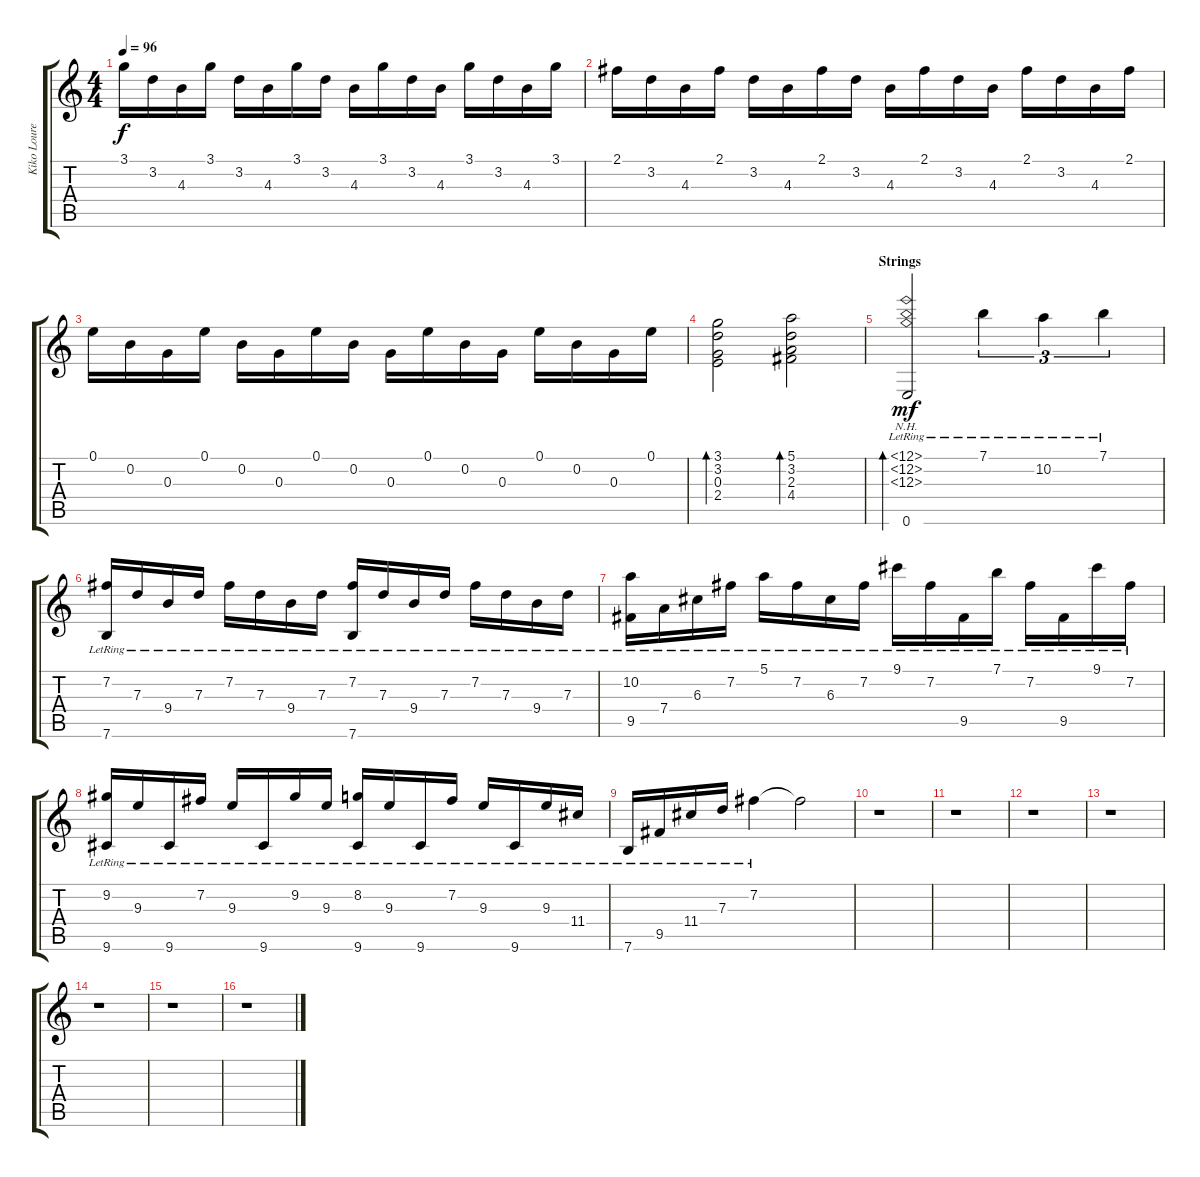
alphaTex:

\track ("Kiko Loureiro (acoustic)" "Kiko Loure") {instrument acousticguitarsteel}
\staff {score tabs}
\tuning (E4 B3 G3 D3 A2 E2) {hide}
\ts (4 4)
\tempo 96
\clef g2
\ks c
3.1.16{dy f} 3.2.16 4.3.16 3.1.16 3.2.16 4.3.16 3.1.16 3.2.16 4.3.16 3.1.16 3.2.16 4.3.16 3.1.16 3.2.16 4.3.16 3.1.16 |
2.1.16 3.2.16 4.3.16 2.1.16 3.2.16 4.3.16 2.1.16 3.2.16 4.3.16 2.1.16 3.2.16 4.3.16 2.1.16 3.2.16 4.3.16 2.1.16 |
0.1.16 0.2.16 0.3.16 0.1.16 0.2.16 0.3.16 0.1.16 0.2.16 0.3.16 0.1.16 0.2.16 0.3.16 0.1.16 0.2.16 0.3.16 0.1.16 |
(3.1 3.2 0.3 2.4).2{bd 120} (5.1 3.2 2.3 4.4).2{bd 120} |
\section ("" "Strings")
(12.1{nh lr} 12.2{nh lr} 12.3{nh lr} 0.6{lr}).2{bd 120 dy mf} 7.1{lr}.4{tu (3 2)} 10.2{lr}.4{tu (3 2)} 7.1{lr}.4{tu (3 2)} |
(7.2{lr} 7.6{lr}).16 7.3{lr}.16 9.4{lr}.16 7.3{lr}.16 7.2{lr}.16 7.3{lr}.16 9.4{lr}.16 7.3{lr}.16 (7.2{lr} 7.6{lr}).16 7.3{lr}.16 9.4{lr}.16 7.3{lr}.16 7.2{lr}.16 7.3{lr}.16 9.4{lr}.16 7.3{lr}.16 |
(10.2{lr} 9.5{lr}).16 7.4{lr}.16 6.3{lr}.16 7.2{lr}.16 5.1{lr}.16 7.2{lr}.16 6.3{lr}.16 7.2{lr}.16 9.1{lr}.16 7.2{lr}.16 9.5{lr}.16 7.1{lr}.16 7.2{lr}.16 9.5{lr}.16 9.1{lr}.16 7.2{lr}.16 |
(9.2{lr} 9.6{lr}).16 9.3{lr}.16 9.6{lr}.16 7.2{lr}.16 9.3{lr}.16 9.6{lr}.16 9.2{lr}.16 9.3{lr}.16 (8.2{lr} 9.6{lr}).16 9.3{lr}.16 9.6{lr}.16 7.2{lr}.16 9.3{lr}.16 9.6{lr}.16 9.3{lr}.16 11.4{lr}.16 |
7.6{lr}.16 9.5{lr}.16 11.4{lr}.16 7.3{lr}.16 7.2{lr}.4 7.2{t}.2 |
r.1 |
r.1 |
r.1 |
r.1 |
r.1 |
r.1 |
r.1
